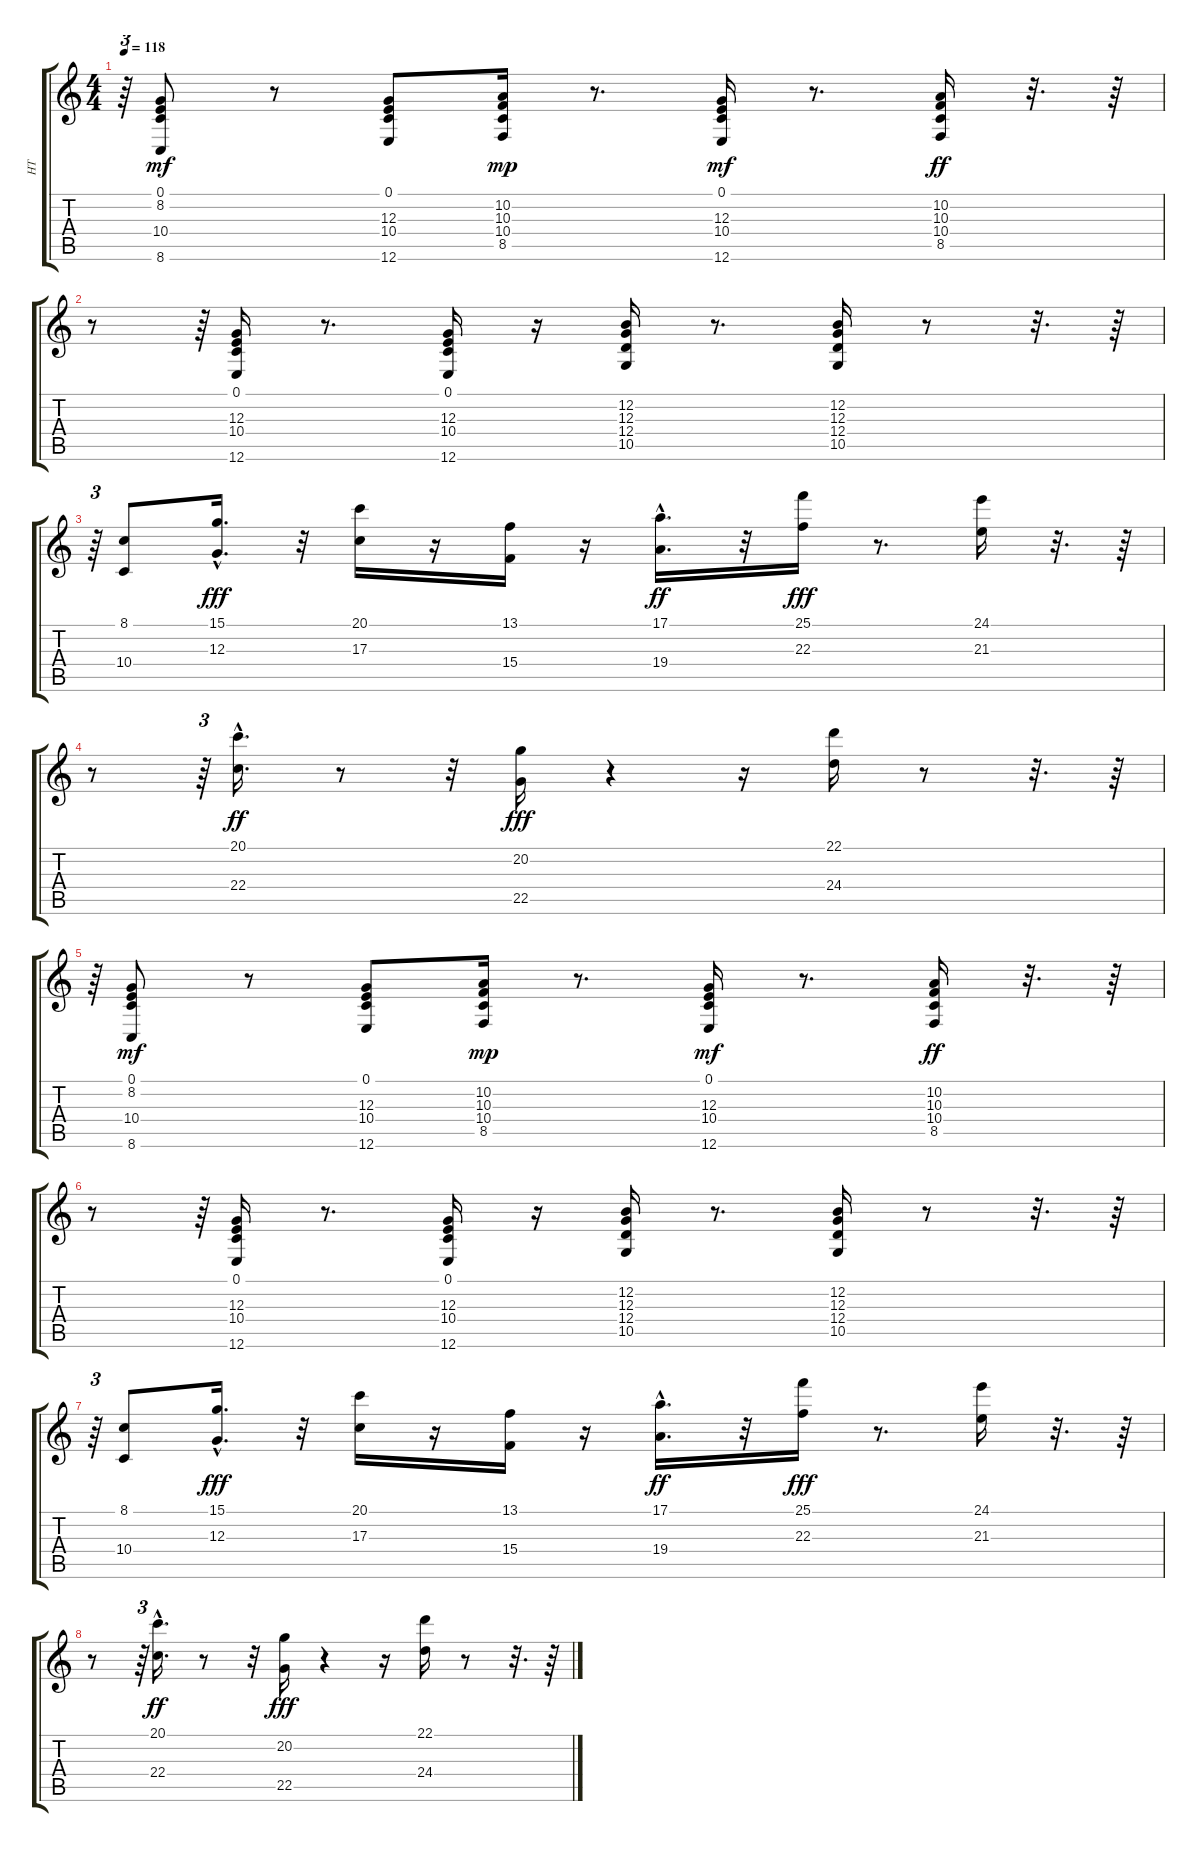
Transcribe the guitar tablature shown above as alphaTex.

\track ("HT" "HT") {instrument honkytonkpiano}
\staff {score tabs}
\tuning (E4 B3 G3 D3 A2 E2) {hide}
\ts (4 4)
\tempo 118
\clef g2
\ks c
r.64{tu (3 2) dy fff} (0.1 8.2 10.4 8.6).8{dy mf} r.8 (0.1 12.3 10.4 12.6).8 (10.2 10.3 10.4 8.5).16{dy mp} r.8{d} (0.1 12.3 10.4 12.6).16{dy mf} r.8{d} (10.2 10.3 10.4 8.5).16{dy ff} r.32{d} r.64 |
r.8 r.64{tu (3 2)} (0.1 12.3 10.4 12.6).16 r.8{d} (0.1 12.3 10.4 12.6).16 r.16 (12.2 12.3 12.4 10.5).16 r.8{d} (12.2 12.3 12.4 10.5).16 r.8 r.32{d} r.64 |
r.64{tu (3 2)} (8.1 10.4).8 (15.1{hac} 12.3{hac}).16{d dy fff} r.32 (20.1 17.3).16 r.16 (13.1 15.4).16 r.16 (17.1{hac} 19.4{hac}).16{d dy ff} r.32 (25.1 22.3).16{dy fff} r.8{d} (24.1 21.3).16 r.32{d} r.64 |
r.8 r.64{tu (3 2)} (20.1{hac} 22.4{hac}).16{d dy ff} r.8 r.32 (20.2 22.5).16{dy fff} r.4 r.16 (22.1 24.4).16 r.8 r.32{d} r.64 |
r.64{tu (3 2)} (0.1 8.2 10.4 8.6).8{dy mf} r.8 (0.1 12.3 10.4 12.6).8 (10.2 10.3 10.4 8.5).16{dy mp} r.8{d} (0.1 12.3 10.4 12.6).16{dy mf} r.8{d} (10.2 10.3 10.4 8.5).16{dy ff} r.32{d} r.64 |
r.8 r.64{tu (3 2)} (0.1 12.3 10.4 12.6).16 r.8{d} (0.1 12.3 10.4 12.6).16 r.16 (12.2 12.3 12.4 10.5).16 r.8{d} (12.2 12.3 12.4 10.5).16 r.8 r.32{d} r.64 |
r.64{tu (3 2)} (8.1 10.4).8 (15.1{hac} 12.3{hac}).16{d dy fff} r.32 (20.1 17.3).16 r.16 (13.1 15.4).16 r.16 (17.1{hac} 19.4{hac}).16{d dy ff} r.32 (25.1 22.3).16{dy fff} r.8{d} (24.1 21.3).16 r.32{d} r.64 |
r.8 r.64{tu (3 2)} (20.1{hac} 22.4{hac}).16{d dy ff} r.8 r.32 (20.2 22.5).16{dy fff} r.4 r.16 (22.1 24.4).16 r.8 r.32{d} r.64
